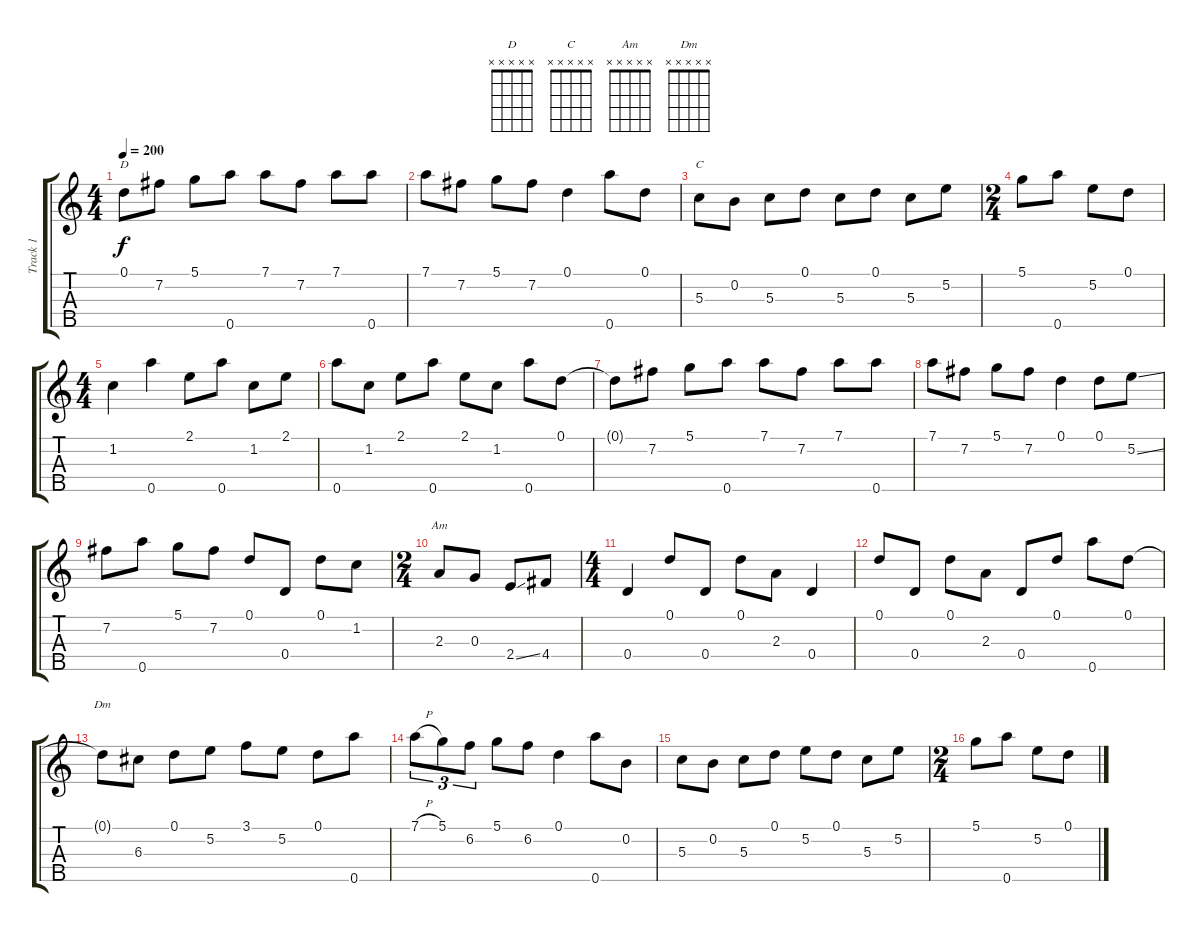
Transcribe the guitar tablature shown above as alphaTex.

\track ("Track 1" "Track 1") {instrument banjo}
\staff {score tabs}
\tuning (D4 B3 G3 D3 A4) {hide}
\displaytranspose 12
\chord ("D" x x x x x) {firstfret 0}
\chord ("C" x x x x x) {firstfret 0}
\chord ("Am" x x x x x) {firstfret 0}
\chord ("Dm" x x x x x) {firstfret 0}
\ts (4 4)
\tempo 200
\clef g2
\ks c
0.1.8{ch "D" dy f instrument banjo} 7.2.8 5.1.8 0.5.8 7.1.8 7.2.8 7.1.8 0.5.8 |
7.1.8 7.2.8 5.1.8 7.2.8 0.1.4 0.5.8 0.1.8 |
5.3.8{ch "C"} 0.2.8 5.3.8 0.1.8 5.3.8 0.1.8 5.3.8 5.2.8 |
\ts (2 4)
5.1.8 0.5.8 5.2.8 0.1.8 |
\ts (4 4)
1.2.4 0.5.4 2.1.8 0.5.8 1.2.8 2.1.8 |
0.5.8 1.2.8 2.1.8 0.5.8 2.1.8 1.2.8 0.5.8 0.1.8 |
0.1{t}.8 7.2.8 5.1.8 0.5.8 7.1.8 7.2.8 7.1.8 0.5.8 |
7.1.8 7.2.8 5.1.8 7.2.8 0.1.4 0.1.8 5.2{ss}.8 |
7.2.8 0.5.8 5.1.8 7.2.8 0.1.8 0.4.8 0.1.8 1.2.8 |
\ts (2 4)
2.3.8{ch "Am"} 0.3.8 2.4{ss}.8 4.4.8 |
\ts (4 4)
0.4.4 0.1.8 0.4.8 0.1.8 2.3.8 0.4.4 |
0.1.8 0.4.8 0.1.8 2.3.8 0.4.8 0.1.8 0.5.8 0.1.8 |
0.1{t}.8{ch "Dm"} 6.3.8 0.1.8 5.2.8 3.1.8 5.2.8 0.1.8 0.5.8 |
7.1{h}.8{tu (3 2)} 5.1.8{tu (3 2)} 6.2.8{tu (3 2)} 5.1.8 6.2.8 0.1.4 0.5.8 0.2.8 |
5.3.8 0.2.8 5.3.8 0.1.8 5.2.8 0.1.8 5.3.8 5.2.8 |
\ts (2 4)
5.1.8 0.5.8 5.2.8 0.1.8
